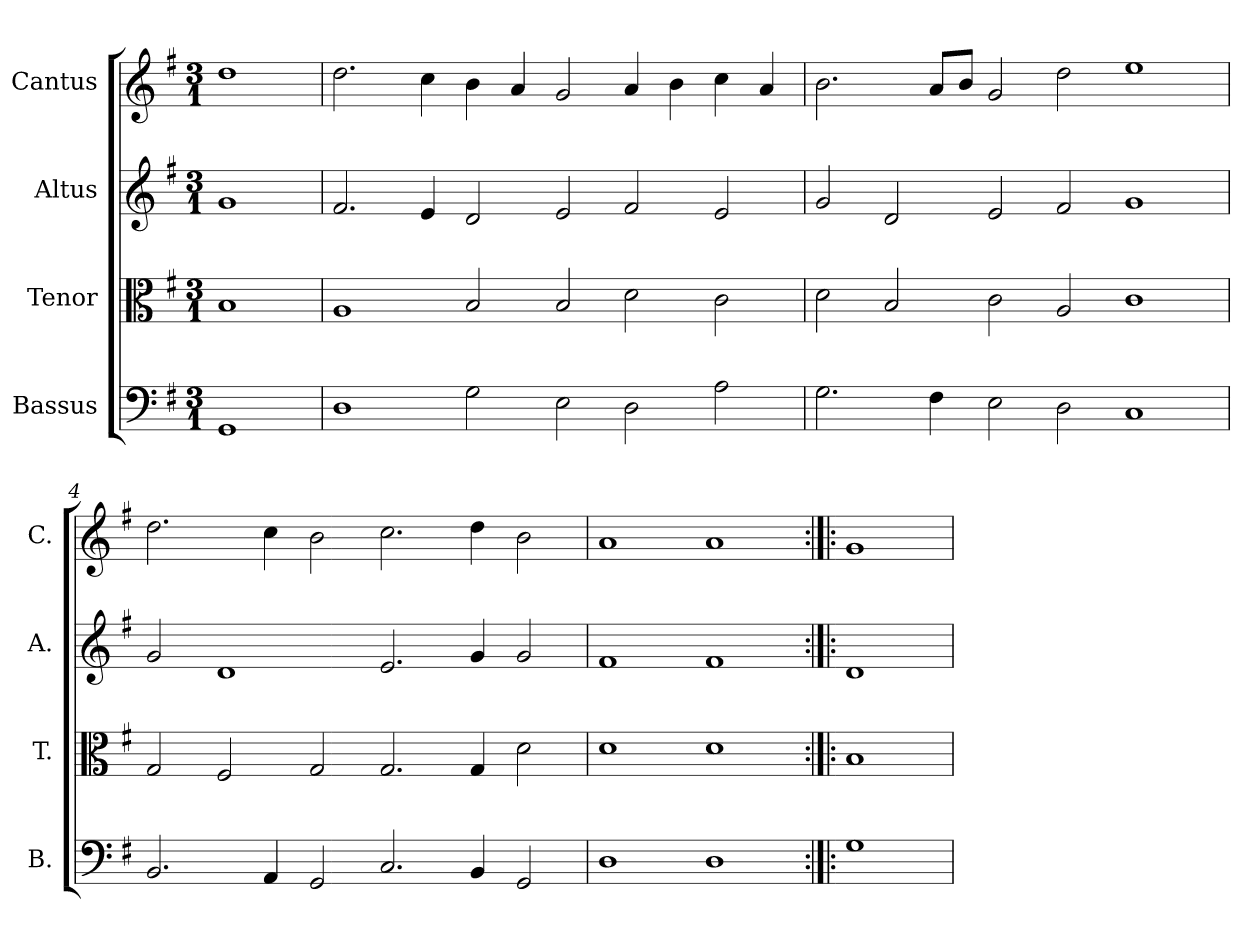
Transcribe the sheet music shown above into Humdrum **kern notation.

**kern	**kern	**kern	**kern
*part4	*part3	*part2	*part1
*staff4	*staff3	*staff2	*staff1
*I"Bassus	*I"Tenor	*I"Altus	*I"Cantus
*I'B.	*I'T.	*I'A.	*I'C.
*clefF4	*clefC3	*clefG2	*clefG2
*k[f#]	*k[f#]	*k[f#]	*k[f#]
*G:	*G:	*G:	*G:
*M3/1	*M3/1	*M3/1	*M3/1
=1	=1	=1	=1
1GG	1B	1g	1dd
=2	=2	=2	=2
1D	1A	2.f#/	2.dd\
.	.	4e/	4cc\
2G\	2B/	2d/	4b\
.	.	.	4a/
2E\	2B/	2e/	2g/
2D\	2d\	2f#/	4a/
.	.	.	4b\
2A\	2c\	2e/	4cc\
.	.	.	4a/
=3	=3	=3	=3
2.G\	2d\	2g/	2.b\
.	2B/	2d/	.
4F#\	.	.	8a/L
.	.	.	8b/J
2E\	2c\	2e/	2g/
2D\	2A/	2f#/	2dd\
1C	1c	1g	1ee
=4	=4	=4	=4
2.BB/	2G/	2g/	2.dd\
.	2F#/	1d	.
4AA/	.	.	4cc\
2GG/	2G/	.	2b\
2.C/	2.G/	2.e/	2.cc\
4BB/	4G/	4g/	4dd\
2GG/	2d\	2g/	2b\
=5	=5	=5	=5
1D	1d	1f#	1a
1D	1d	1f#	1a
=6:|!|:	=6:|!|:	=6:|!|:	=6:|!|:
1G	1B	1d	1g
=	=	=	=
*-	*-	*-	*-
